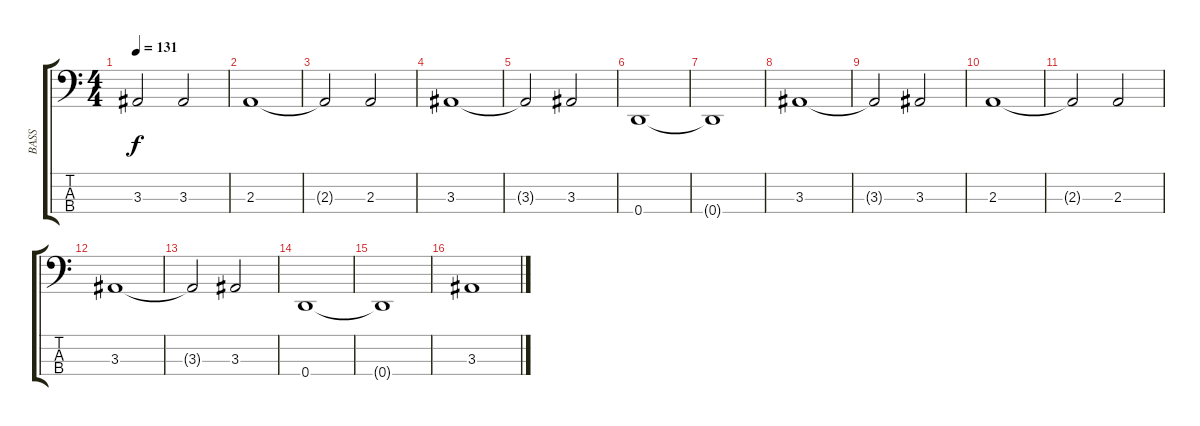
\track ("BASS" "BASS") {instrument electricbassfinger}
\staff {score tabs}
\tuning (F2 C2 G1 D1) {hide}
\ts (4 4)
\tempo 131
\clef f4
\ks c
3.3{t}.2{dy f} 3.3.2 |
2.3.1 |
2.3{t}.2 2.3.2 |
3.3.1 |
3.3{t}.2 3.3.2 |
0.4.1 |
0.4{t}.1 |
3.3.1 |
3.3{t}.2 3.3.2 |
2.3.1 |
2.3{t}.2 2.3.2 |
3.3.1 |
3.3{t}.2 3.3.2 |
0.4.1 |
0.4{t}.1 |
3.3.1
